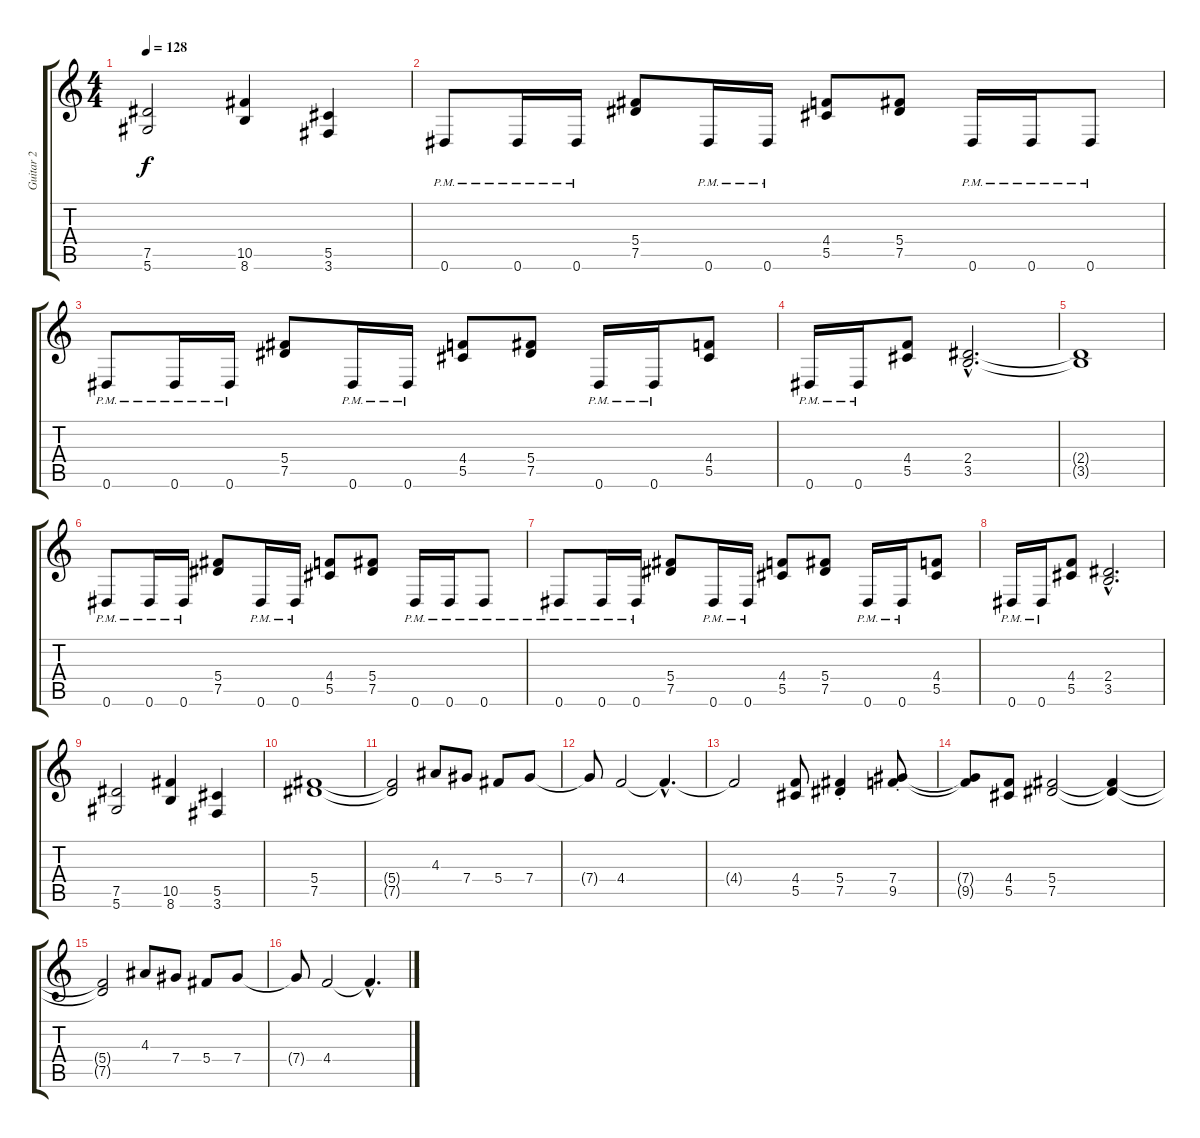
\track ("Guitar 2" "Guitar 2") {instrument overdrivenguitar}
\staff {score tabs}
\tuning (Eb4 Bb3 Gb3 Db3 Ab2 Eb2) {hide}
\ts (4 4)
\tempo 128
\clef g2
\ks c
(7.5 5.6).2{dy f} (10.5 8.6).4 (5.5 3.6).4 |
0.6{pm}.8 0.6{pm}.16 0.6{pm}.16 (5.4 7.5).8 0.6{pm}.16 0.6{pm}.16 (4.4 5.5).8 (5.4 7.5).8 0.6{pm}.16 0.6{pm}.16 0.6{pm}.8 |
0.6{pm}.8 0.6{pm}.16 0.6{pm}.16 (5.4 7.5).8 0.6{pm}.16 0.6{pm}.16 (4.4 5.5).8 (5.4 7.5).8 0.6{pm}.16 0.6{pm}.16 (4.4 5.5).8 |
0.6{pm}.16 0.6{pm}.16 (4.4 5.5).8 (2.4{hac} 3.5{hac}).2{d} |
(2.4{t} 3.5{t}).1 |
0.6{pm}.8 0.6{pm}.16 0.6{pm}.16 (5.4 7.5).8 0.6{pm}.16 0.6{pm}.16 (4.4 5.5).8 (5.4 7.5).8 0.6{pm}.16 0.6{pm}.16 0.6{pm}.8 |
0.6{pm}.8 0.6{pm}.16 0.6{pm}.16 (5.4 7.5).8 0.6{pm}.16 0.6{pm}.16 (4.4 5.5).8 (5.4 7.5).8 0.6{pm}.16 0.6{pm}.16 (4.4 5.5).8 |
0.6{pm}.16 0.6{pm}.16 (4.4 5.5).8 (2.4{hac} 3.5{hac}).2{d} |
(7.5 5.6).2 (10.5 8.6).4 (5.5 3.6).4 |
\section ("" "")
(5.4 7.5).1{volume 13 balance 2 instrument overdrivenguitar} |
(5.4{t} 7.5{t}).2 4.3.8 7.4.8 5.4.8 7.4.8 |
7.4{t}.8 4.4.2 4.4{hac t}.4{d} |
4.4{t}.2 (4.4 5.5).8 (5.4{st} 7.5{st}).4 (7.4{st} 9.5{st}).8 |
(7.4{t} 9.5{t}).8 (4.4 5.5).8 (5.4 7.5).2 (5.4{t} 7.5{t}).4 |
(5.4{t} 7.5{t}).2 4.3.8 7.4.8 5.4.8 7.4.8 |
7.4{t}.8 4.4.2 4.4{hac t}.4{d}
